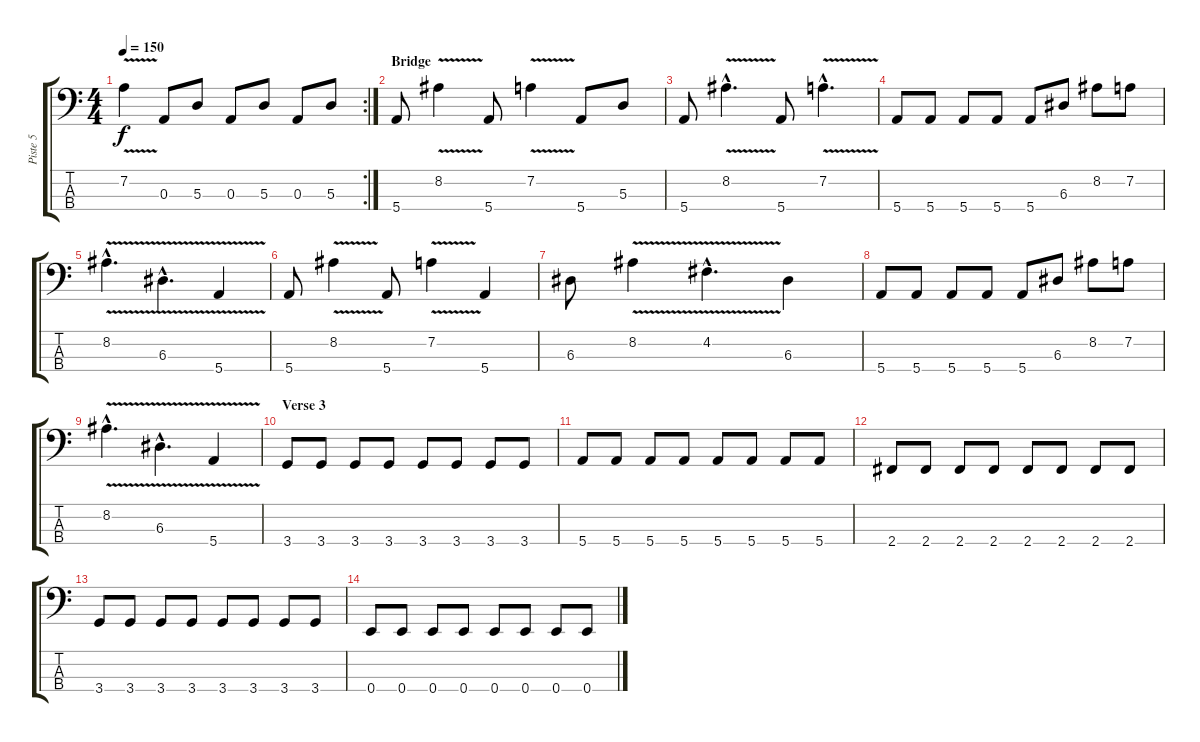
\track ("Piste 5" "Piste 5") {instrument electricbasspick}
\staff {score tabs}
\tuning (G2 D2 A1 E1) {hide}
\rc 2
\ts (4 4)
\tempo 150
\clef f4
\ks c
7.2{v}.4{dy f} 0.3.8 5.3.8 0.3.8 5.3.8 0.3.8 5.3.8 |
\section ("" "Bridge")
5.4.8 8.2{v}.4 5.4.8 7.2{v}.4 5.4.8 5.3.8 |
5.4.8 8.2{v hac}.4{d} 5.4.8 7.2{v hac}.4{d} |
5.4.8 5.4.8 5.4.8 5.4.8 5.4.8 6.3.8 8.2.8 7.2.8 |
8.2{v hac}.4{d} 6.3{v hac}.4{d} 5.4{v}.4 |
5.4.8 8.2{v}.4 5.4.8 7.2{v}.4 5.4.4 |
6.3.8 8.2{v}.4 4.2{v hac}.4{d} 6.3.4 |
5.4.8 5.4.8 5.4.8 5.4.8 5.4.8 6.3.8 8.2.8 7.2.8 |
8.2{v hac}.4{d} 6.3{v hac}.4{d} 5.4{v}.4 |
\section ("" "Verse 3")
3.4.8{volume 16} 3.4.8 3.4.8 3.4.8 3.4.8 3.4.8 3.4.8 3.4.8 |
5.4.8 5.4.8 5.4.8 5.4.8 5.4.8 5.4.8 5.4.8 5.4.8 |
2.4.8 2.4.8 2.4.8 2.4.8 2.4.8 2.4.8 2.4.8 2.4.8 |
3.4.8 3.4.8 3.4.8 3.4.8 3.4.8 3.4.8 3.4.8 3.4.8 |
0.4.8 0.4.8 0.4.8 0.4.8 0.4.8 0.4.8 0.4.8 0.4.8
